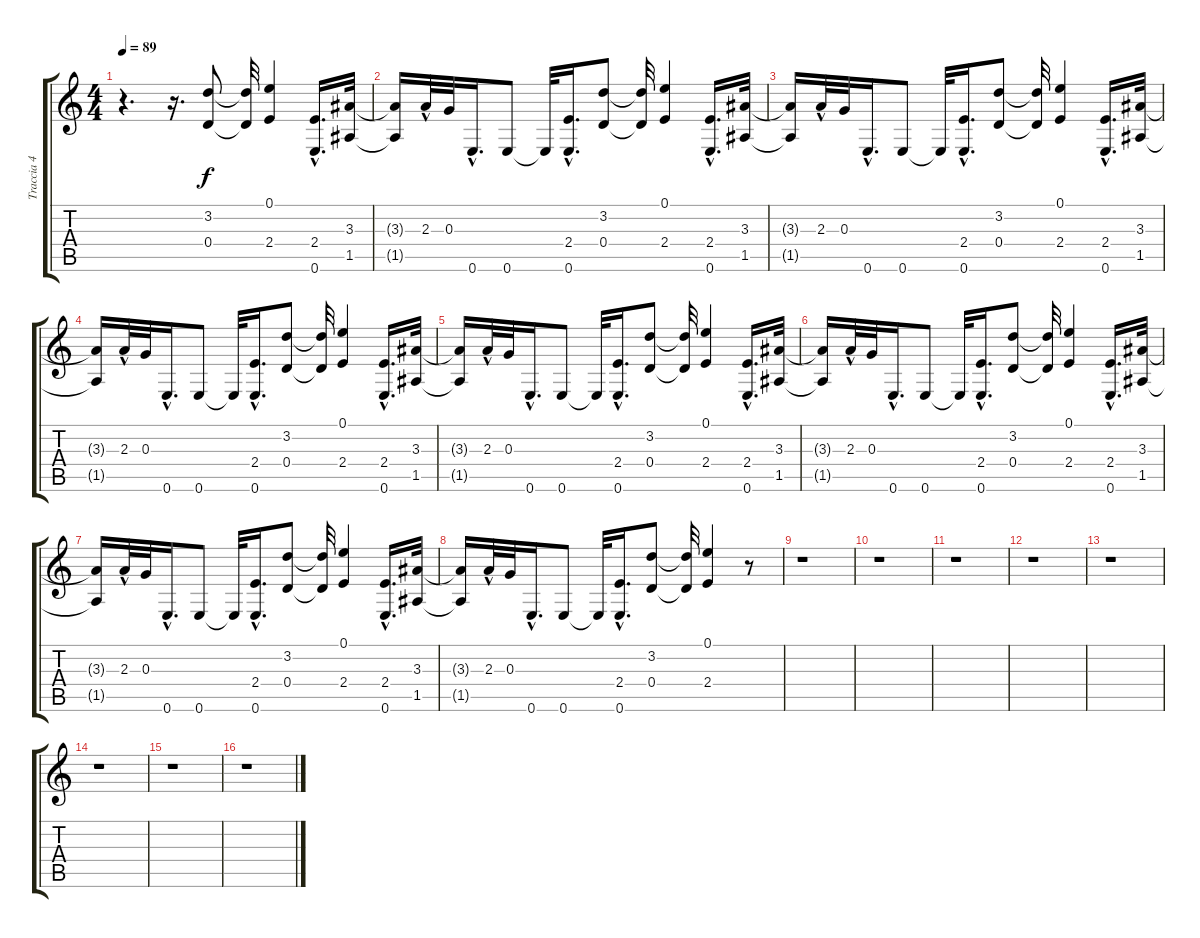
\track ("Traccia 4" "Traccia 4") {instrument distortionguitar}
\staff {score tabs}
\tuning (E4 B3 G3 D3 A2 E2) {hide}
\ts (4 4)
\tempo 89
\clef g2
\ks c
r.4{d dy f} r.16{d} (3.2 0.4).8 (3.2{t} 0.4{t}).32 (0.1 2.4).4 (2.4{hac} 0.6{hac}).16{d} (3.3 1.5).32 |
(3.3{t} 1.5{t}).16 2.3{hac}.32 0.3.32 0.6{hac}.16{d} 0.6.8 0.6{t}.32 (2.4{hac} 0.6{hac}).16{d} (3.2 0.4).8 (3.2{t} 0.4{t}).32 (0.1 2.4).4 (2.4{hac} 0.6{hac}).16{d} (3.3 1.5).32 |
(3.3{t} 1.5{t}).16 2.3{hac}.32 0.3.32 0.6{hac}.16{d} 0.6.8 0.6{t}.32 (2.4{hac} 0.6{hac}).16{d} (3.2 0.4).8 (3.2{t} 0.4{t}).32 (0.1 2.4).4 (2.4{hac} 0.6{hac}).16{d} (3.3 1.5).32 |
(3.3{t} 1.5{t}).16 2.3{hac}.32 0.3.32 0.6{hac}.16{d} 0.6.8 0.6{t}.32 (2.4{hac} 0.6{hac}).16{d} (3.2 0.4).8 (3.2{t} 0.4{t}).32 (0.1 2.4).4 (2.4{hac} 0.6{hac}).16{d} (3.3 1.5).32 |
(3.3{t} 1.5{t}).16 2.3{hac}.32 0.3.32 0.6{hac}.16{d} 0.6.8 0.6{t}.32 (2.4{hac} 0.6{hac}).16{d} (3.2 0.4).8 (3.2{t} 0.4{t}).32 (0.1 2.4).4 (2.4{hac} 0.6{hac}).16{d} (3.3 1.5).32 |
(3.3{t} 1.5{t}).16 2.3{hac}.32 0.3.32 0.6{hac}.16{d} 0.6.8 0.6{t}.32 (2.4{hac} 0.6{hac}).16{d} (3.2 0.4).8 (3.2{t} 0.4{t}).32 (0.1 2.4).4 (2.4{hac} 0.6{hac}).16{d} (3.3 1.5).32 |
(3.3{t} 1.5{t}).16 2.3{hac}.32 0.3.32 0.6{hac}.16{d} 0.6.8 0.6{t}.32 (2.4{hac} 0.6{hac}).16{d} (3.2 0.4).8 (3.2{t} 0.4{t}).32 (0.1 2.4).4 (2.4{hac} 0.6{hac}).16{d} (3.3 1.5).32 |
(3.3{t} 1.5{t}).16 2.3{hac}.32 0.3.32 0.6{hac}.16{d} 0.6.8 0.6{t}.32 (2.4{hac} 0.6{hac}).16{d} (3.2 0.4).8 (3.2{t} 0.4{t}).32 (0.1 2.4).4 r.8 |
r.1 |
r.1 |
r.1 |
r.1 |
r.1 |
r.1 |
r.1 |
r.1
